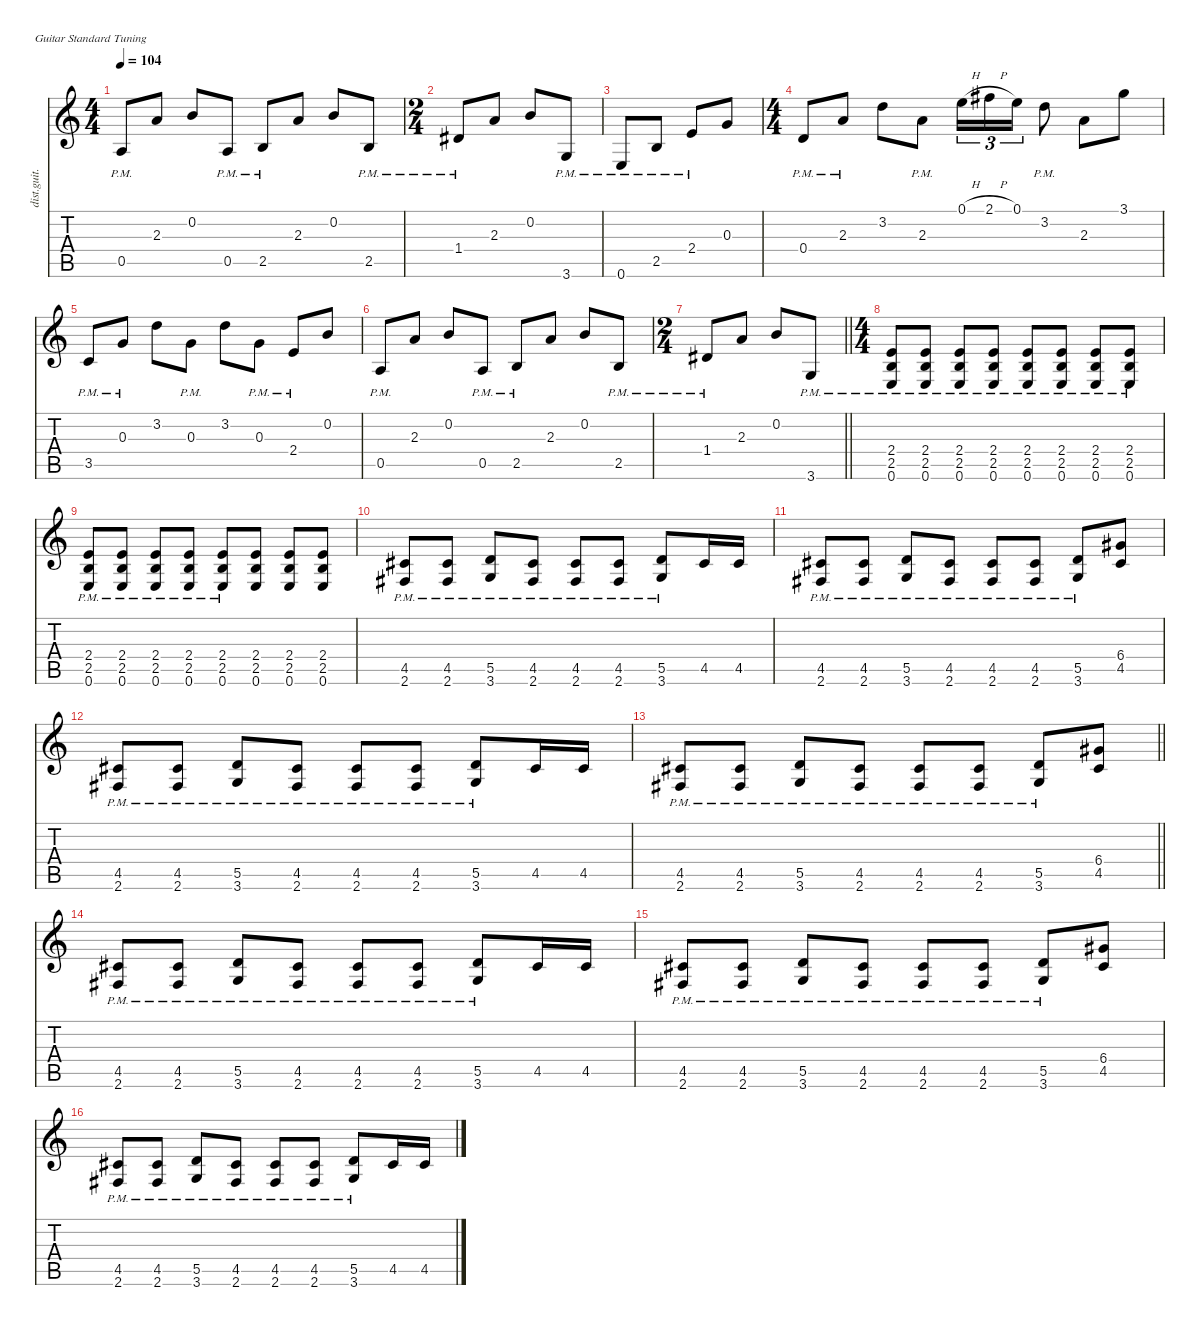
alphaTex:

\defaultSystemsLayout 4
\hideDynamics
\bracketExtendMode nobrackets
\otherSystemsTrackNameOrientation horizontal
\track ("James Hetfield" "dist.guit.") {instrument distortionguitar}
\staff {score tabs}
\tuning (E4 B3 G3 D3 A2 E2)
\ts (4 4)
\tempo 104
\clef g2
\ks c
0.5{pm}.8{dy fff} 2.3.8 0.2.8 0.5{pm}.8 2.5{pm}.8 2.3.8 0.2.8 2.5{pm}.8 |
\ts (2 4)
\beaming (8 2 2 2 2)
1.4{pm acc #}.8 2.3.8 0.2.8 3.6{pm}.8 |
0.6{pm}.8 2.5{pm}.8 2.4{pm}.8 0.3.8 |
\ts (4 4)
\beaming (8 2 2 2 2)
0.4{pm}.8 2.3{pm}.8 3.2.8 2.3{pm}.8 0.1{h}.16{tu (3 2)} 2.1{h acc #}.16{tu (3 2)} 0.1.16{tu (3 2)} 3.2{pm}.8 2.3.8 3.1.8 |
3.5{pm}.8 0.3{pm}.8 3.2.8 0.3{pm}.8 3.2.8 0.3{pm}.8 2.4{pm}.8 0.2.8 |
0.5{pm}.8 2.3.8 0.2.8 0.5{pm}.8 2.5{pm}.8 2.3.8 0.2.8 2.5{pm}.8 |
\ts (2 4)
\beaming (8 2 2 2 2)
\barLineRight lightlight
1.4{pm acc #}.8 2.3.8 0.2.8 3.6{pm}.8 |
\ts (4 4)
\beaming (8 2 2 2 2)
(2.4{pm} 2.5{pm} 0.6{pm}).8 (2.4{pm} 2.5{pm} 0.6{pm}).8 (2.4{pm} 2.5{pm} 0.6{pm}).8 (2.4{pm} 2.5{pm} 0.6{pm}).8 (2.4{pm} 2.5{pm} 0.6{pm}).8 (2.4{pm} 2.5{pm} 0.6{pm}).8 (2.4{pm} 2.5{pm} 0.6{pm}).8 (2.4{pm} 2.5{pm} 0.6{pm}).8 |
(2.4{pm} 2.5{pm} 0.6{pm}).8 (2.4{pm} 2.5{pm} 0.6{pm}).8 (2.4{pm} 2.5{pm} 0.6{pm}).8 (2.4{pm} 2.5{pm} 0.6{pm}).8 (2.4{pm} 2.5{pm} 0.6{pm}).8 (2.4 2.5 0.6).8 (2.4 2.5 0.6).8 (2.4 2.5 0.6).8 |
(4.5{pm acc #} 2.6{pm acc #}).8 (4.5{pm acc #} 2.6{pm acc #}).8 (5.5{pm} 3.6{pm}).8{dy f} (4.5{pm acc #} 2.6{pm acc #}).8{dy fff} (4.5{pm acc #} 2.6{pm acc #}).8 (4.5{pm acc #} 2.6{pm acc #}).8 (5.5{pm} 3.6{pm}).8{dy f} 4.5{acc #}.16{dy fff} 4.5{acc #}.16 |
(4.5{pm acc #} 2.6{pm acc #}).8 (4.5{pm acc #} 2.6{pm acc #}).8 (5.5{pm} 3.6{pm}).8 (4.5{pm acc #} 2.6{pm acc #}).8 (4.5{pm acc #} 2.6{pm acc #}).8 (4.5{pm acc #} 2.6{pm acc #}).8 (5.5{pm} 3.6{pm}).8 (6.4{acc #} 4.5{acc #}).8 |
(4.5{pm acc #} 2.6{pm acc #}).8 (4.5{pm acc #} 2.6{pm acc #}).8 (5.5{pm} 3.6{pm}).8{dy f} (4.5{pm acc #} 2.6{pm acc #}).8{dy fff} (4.5{pm acc #} 2.6{pm acc #}).8 (4.5{pm acc #} 2.6{pm acc #}).8 (5.5{pm} 3.6{pm}).8{dy f} 4.5{acc #}.16{dy fff} 4.5{acc #}.16 |
\barLineRight lightlight
(4.5{pm acc #} 2.6{pm acc #}).8 (4.5{pm acc #} 2.6{pm acc #}).8 (5.5{pm} 3.6{pm}).8 (4.5{pm acc #} 2.6{pm acc #}).8 (4.5{pm acc #} 2.6{pm acc #}).8 (4.5{pm acc #} 2.6{pm acc #}).8 (5.5{pm} 3.6{pm}).8 (6.4{acc #} 4.5{acc #}).8 |
(4.5{pm acc #} 2.6{pm acc #}).8 (4.5{pm acc #} 2.6{pm acc #}).8 (5.5{pm} 3.6{pm}).8{dy f} (4.5{pm acc #} 2.6{pm acc #}).8{dy fff} (4.5{pm acc #} 2.6{pm acc #}).8 (4.5{pm acc #} 2.6{pm acc #}).8 (5.5{pm} 3.6{pm}).8{dy f} 4.5{acc #}.16{dy fff} 4.5{acc #}.16 |
(4.5{pm acc #} 2.6{pm acc #}).8 (4.5{pm acc #} 2.6{pm acc #}).8 (5.5{pm} 3.6{pm}).8 (4.5{pm acc #} 2.6{pm acc #}).8 (4.5{pm acc #} 2.6{pm acc #}).8 (4.5{pm acc #} 2.6{pm acc #}).8 (5.5{pm} 3.6{pm}).8 (6.4{acc #} 4.5{acc #}).8 |
(4.5{pm acc #} 2.6{pm acc #}).8 (4.5{pm acc #} 2.6{pm acc #}).8 (5.5{pm} 3.6{pm}).8{dy f} (4.5{pm acc #} 2.6{pm acc #}).8{dy fff} (4.5{pm acc #} 2.6{pm acc #}).8 (4.5{pm acc #} 2.6{pm acc #}).8 (5.5{pm} 3.6{pm}).8{dy f} 4.5{acc #}.16{dy fff} 4.5{acc #}.16
